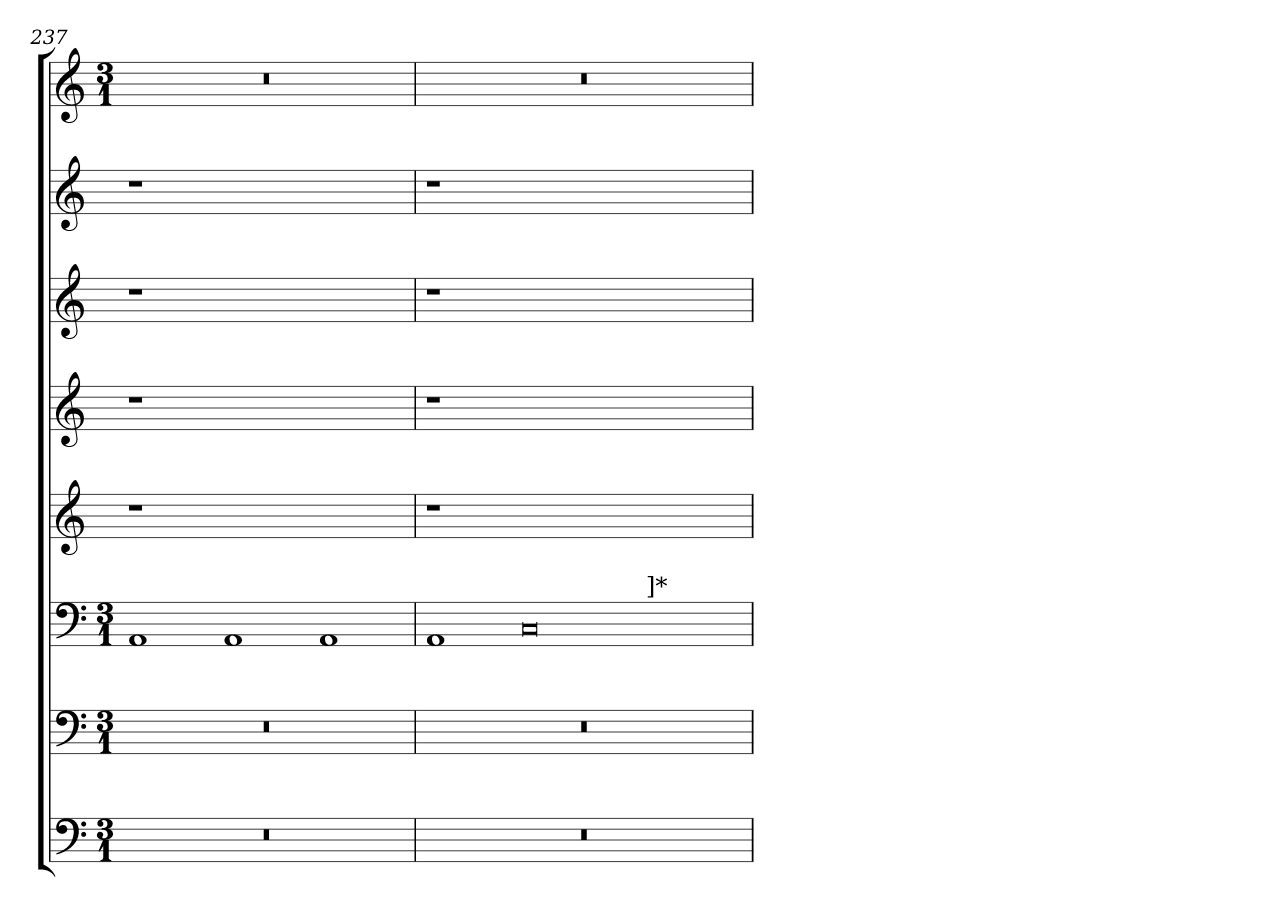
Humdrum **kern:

**kern	**kern	**kern	**kern	**kern	**kern	**kern	**kern
*part8	*part7	*part6	*part5	*part4	*part3	*part2	*part1
*staff8	*staff7	*staff6	*staff5	*staff4	*staff3	*staff2	*staff1
*clefF4	*clefF4	*clefF4	*clefG2	*clefG2	*clefG2	*clefG2	*clefG2
*k[]	*k[]	*k[]	*k[]	*k[]	*k[]	*k[]	*k[]
*C:	*C:	*C:	*C:	*C:	*C:	*C:	*C:
*M3/1	*M3/1	*M3/1	*	*	*	*	*M3/1
=237	=237	=237	=237	=237	=237	=237	=237
0.r	0.r	1AA	1r	1r	1r	1r	0.r
.	.	1AA	0ryy	0ryy	0ryy	0ryy	.
.	.	1AA	.	.	.	.	.
!!LO:LB:g=z
=238	=238	=238	=238	=238	=238	=238	=238
!	!	!LO:TX:a:t=*[	!	!	!	!	!
*	*	*^	*	*	*	*	*
0.r	0.r	1AA	1ryy	1r	1r	1r	1r	0.r
.	.	0C	2ryy	0ryy	0ryy	0ryy	0ryy	.
.	.	.	4...ryy	.	.	.	.	.
!	!	!	!LO:TX:a:t=]*	!	!	!	!	!
.	.	.	1ryy	.	.	.	.	.
.	.	.	32ryy	.	.	.	.	.
*	*	*v	*v	*	*	*	*	*
=	=	=	=	=	=	=	=
*-	*-	*-	*-	*-	*-	*-	*-
